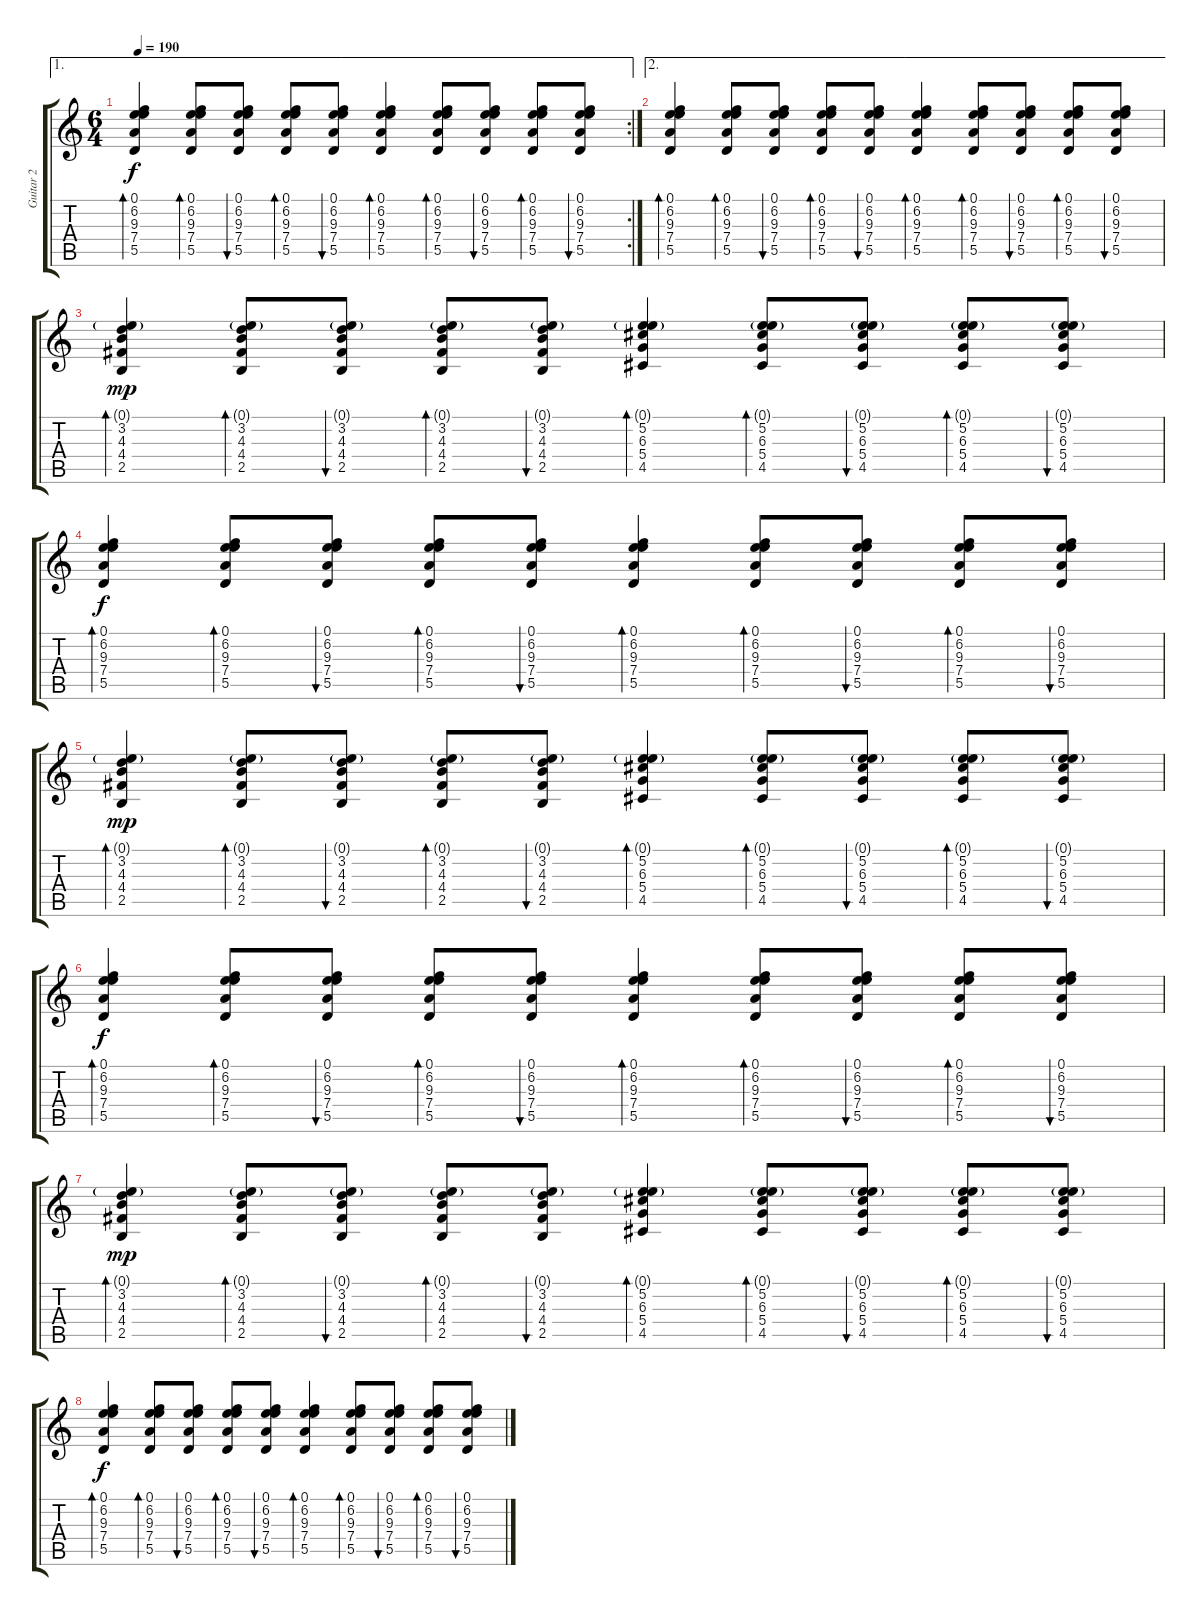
\track ("Guitar 2" "Guitar 2") {instrument distortionguitar}
\staff {score tabs}
\tuning (E4 B3 G3 D3 A2 E2) {hide}
\ae 1
\rc 2
\ts (6 4)
\tempo 190
\clef g2
\ks c
(0.1 6.2 9.3 7.4 5.5).4{bd 120 dy f} (0.1 6.2 9.3 7.4 5.5).8{bd 120} (0.1 6.2 9.3 7.4 5.5).8{bu 120} (0.1 6.2 9.3 7.4 5.5).8{bd 120} (0.1 6.2 9.3 7.4 5.5).8{bu 120} (0.1 6.2 9.3 7.4 5.5).4{bd 120} (0.1 6.2 9.3 7.4 5.5).8{bd 120} (0.1 6.2 9.3 7.4 5.5).8{bu 120} (0.1 6.2 9.3 7.4 5.5).8{bd 120} (0.1 6.2 9.3 7.4 5.5).8{bu 120} |
\ae 2
(0.1 6.2 9.3 7.4 5.5).4{bd 120} (0.1 6.2 9.3 7.4 5.5).8{bd 120} (0.1 6.2 9.3 7.4 5.5).8{bu 120} (0.1 6.2 9.3 7.4 5.5).8{bd 120} (0.1 6.2 9.3 7.4 5.5).8{bu 120} (0.1 6.2 9.3 7.4 5.5).4{bd 120} (0.1 6.2 9.3 7.4 5.5).8{bd 120} (0.1 6.2 9.3 7.4 5.5).8{bu 120} (0.1 6.2 9.3 7.4 5.5).8{bd 120} (0.1 6.2 9.3 7.4 5.5).8{bu 120} |
(0.1{g} 3.2 4.3 4.4 2.5).4{bd 240 dy mp volume 10 balance 16} (0.1{g} 3.2 4.3 4.4 2.5).8{bd 120} (0.1{g} 3.2 4.3 4.4 2.5).8{bu 120} (0.1{g} 3.2 4.3 4.4 2.5).8{bd 120} (0.1{g} 3.2 4.3 4.4 2.5).8{bu 120} (0.1{g} 5.2 6.3 5.4 4.5).4{bd 120} (0.1{g} 5.2 6.3 5.4 4.5).8{bd 120} (0.1{g} 5.2 6.3 5.4 4.5).8{bu 120} (0.1{g} 5.2 6.3 5.4 4.5).8{bd 120} (0.1{g} 5.2 6.3 5.4 4.5).8{bu 120} |
(0.1 6.2 9.3 7.4 5.5).4{bd 120 dy f} (0.1 6.2 9.3 7.4 5.5).8{bd 120} (0.1 6.2 9.3 7.4 5.5).8{bu 120} (0.1 6.2 9.3 7.4 5.5).8{bd 120} (0.1 6.2 9.3 7.4 5.5).8{bu 120} (0.1 6.2 9.3 7.4 5.5).4{bd 120} (0.1 6.2 9.3 7.4 5.5).8{bd 120} (0.1 6.2 9.3 7.4 5.5).8{bu 120} (0.1 6.2 9.3 7.4 5.5).8{bd 120} (0.1 6.2 9.3 7.4 5.5).8{bu 120} |
(0.1{g} 3.2 4.3 4.4 2.5).4{bd 240 dy mp volume 10 balance 16} (0.1{g} 3.2 4.3 4.4 2.5).8{bd 120} (0.1{g} 3.2 4.3 4.4 2.5).8{bu 120} (0.1{g} 3.2 4.3 4.4 2.5).8{bd 120} (0.1{g} 3.2 4.3 4.4 2.5).8{bu 120} (0.1{g} 5.2 6.3 5.4 4.5).4{bd 120} (0.1{g} 5.2 6.3 5.4 4.5).8{bd 120} (0.1{g} 5.2 6.3 5.4 4.5).8{bu 120} (0.1{g} 5.2 6.3 5.4 4.5).8{bd 120} (0.1{g} 5.2 6.3 5.4 4.5).8{bu 120} |
(0.1 6.2 9.3 7.4 5.5).4{bd 120 dy f} (0.1 6.2 9.3 7.4 5.5).8{bd 120} (0.1 6.2 9.3 7.4 5.5).8{bu 120} (0.1 6.2 9.3 7.4 5.5).8{bd 120} (0.1 6.2 9.3 7.4 5.5).8{bu 120} (0.1 6.2 9.3 7.4 5.5).4{bd 120} (0.1 6.2 9.3 7.4 5.5).8{bd 120} (0.1 6.2 9.3 7.4 5.5).8{bu 120} (0.1 6.2 9.3 7.4 5.5).8{bd 120} (0.1 6.2 9.3 7.4 5.5).8{bu 120} |
(0.1{g} 3.2 4.3 4.4 2.5).4{bd 240 dy mp volume 10 balance 16} (0.1{g} 3.2 4.3 4.4 2.5).8{bd 120} (0.1{g} 3.2 4.3 4.4 2.5).8{bu 120} (0.1{g} 3.2 4.3 4.4 2.5).8{bd 120} (0.1{g} 3.2 4.3 4.4 2.5).8{bu 120} (0.1{g} 5.2 6.3 5.4 4.5).4{bd 120} (0.1{g} 5.2 6.3 5.4 4.5).8{bd 120} (0.1{g} 5.2 6.3 5.4 4.5).8{bu 120} (0.1{g} 5.2 6.3 5.4 4.5).8{bd 120} (0.1{g} 5.2 6.3 5.4 4.5).8{bu 120} |
(0.1 6.2 9.3 7.4 5.5).4{bd 120 dy f} (0.1 6.2 9.3 7.4 5.5).8{bd 120} (0.1 6.2 9.3 7.4 5.5).8{bu 120} (0.1 6.2 9.3 7.4 5.5).8{bd 120} (0.1 6.2 9.3 7.4 5.5).8{bu 120} (0.1 6.2 9.3 7.4 5.5).4{bd 120} (0.1 6.2 9.3 7.4 5.5).8{bd 120} (0.1 6.2 9.3 7.4 5.5).8{bu 120} (0.1 6.2 9.3 7.4 5.5).8{bd 120} (0.1 6.2 9.3 7.4 5.5).8{bu 120}
